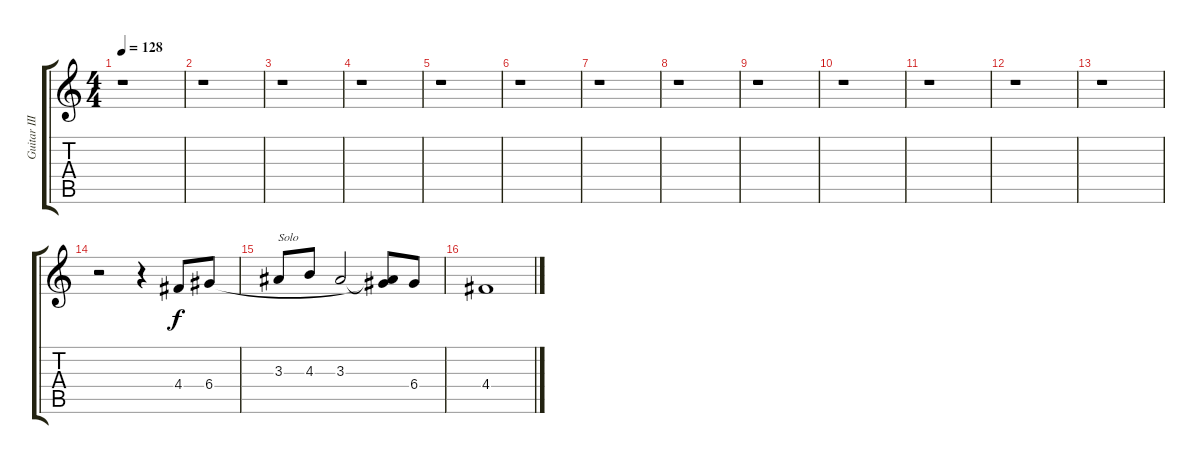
\track ("Guitar III" "Guitar III") {instrument overdrivenguitar}
\staff {score tabs}
\tuning (E4 B3 G3 D3 A2 E2) {hide}
\ts (4 4)
\tempo 128
\clef g2
\ks c
r.1{dy f} |
r.1 |
r.1 |
r.1 |
r.1 |
r.1 |
r.1 |
r.1 |
r.1 |
r.1 |
r.1 |
r.1 |
r.1 |
r.2 r.4 4.4.8 6.4.8 |
3.3.8{txt "Solo"} 4.3.8 3.3.2 (3.3{t} 6.4{t}).8 6.4.8 |
4.4.1
